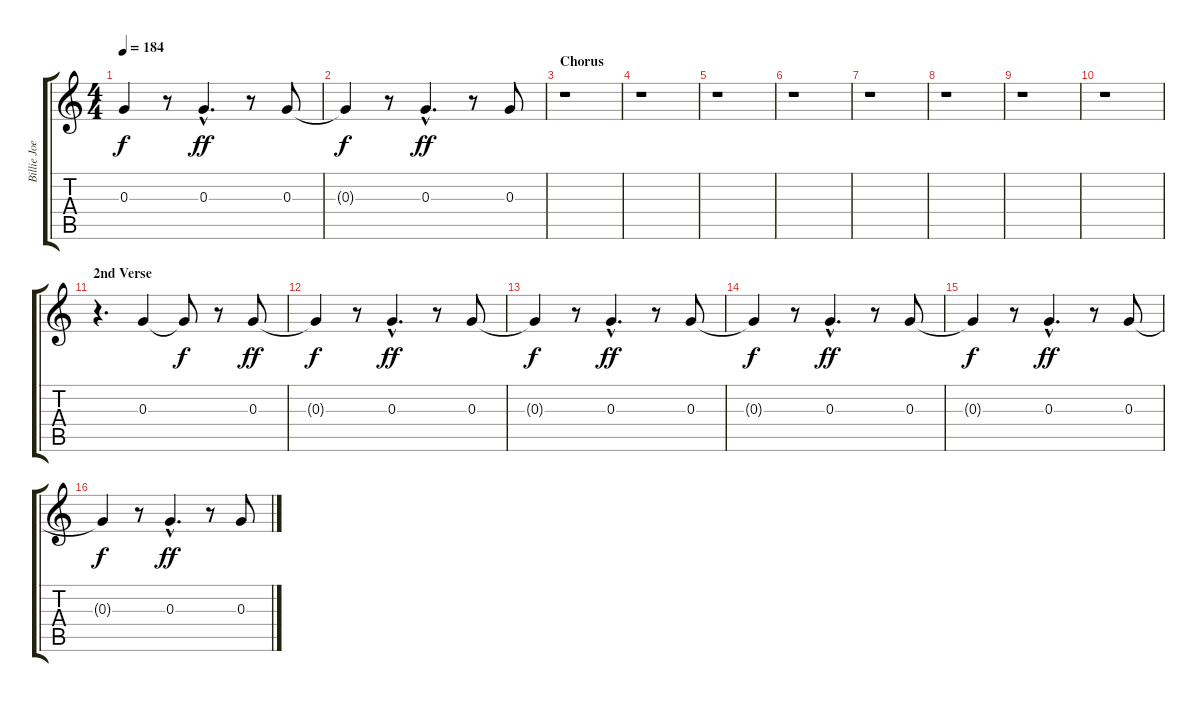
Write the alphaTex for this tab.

\track ("Billie Joe Armstrong (Guitar 1 Double)" "Billie Joe") {instrument overdrivenguitar}
\staff {score tabs}
\tuning (E4 B3 G3 D3 A2 E2) {hide}
\ts (4 4)
\tempo 184
\clef g2
\ks c
0.3{t}.4{dy f} r.8 0.3{hac}.4{d dy ff} r.8 0.3.8 |
0.3{t}.4{dy f} r.8 0.3{hac}.4{d dy ff} r.8 0.3.8 |
\section ("" "Chorus")
r.1 |
r.1 |
r.1 |
r.1 |
r.1 |
r.1 |
r.1 |
r.1 |
\section ("" "2nd Verse")
r.4{d instrument overdrivenguitar} 0.3.4 0.3{t}.8{dy f} r.8 0.3.8{dy ff} |
0.3{t}.4{dy f} r.8 0.3{hac}.4{d dy ff} r.8 0.3.8 |
0.3{t}.4{dy f} r.8 0.3{hac}.4{d dy ff} r.8 0.3.8 |
0.3{t}.4{dy f} r.8 0.3{hac}.4{d dy ff} r.8 0.3.8 |
0.3{t}.4{dy f} r.8 0.3{hac}.4{d dy ff} r.8 0.3.8 |
0.3{t}.4{dy f} r.8 0.3{hac}.4{d dy ff} r.8 0.3.8
